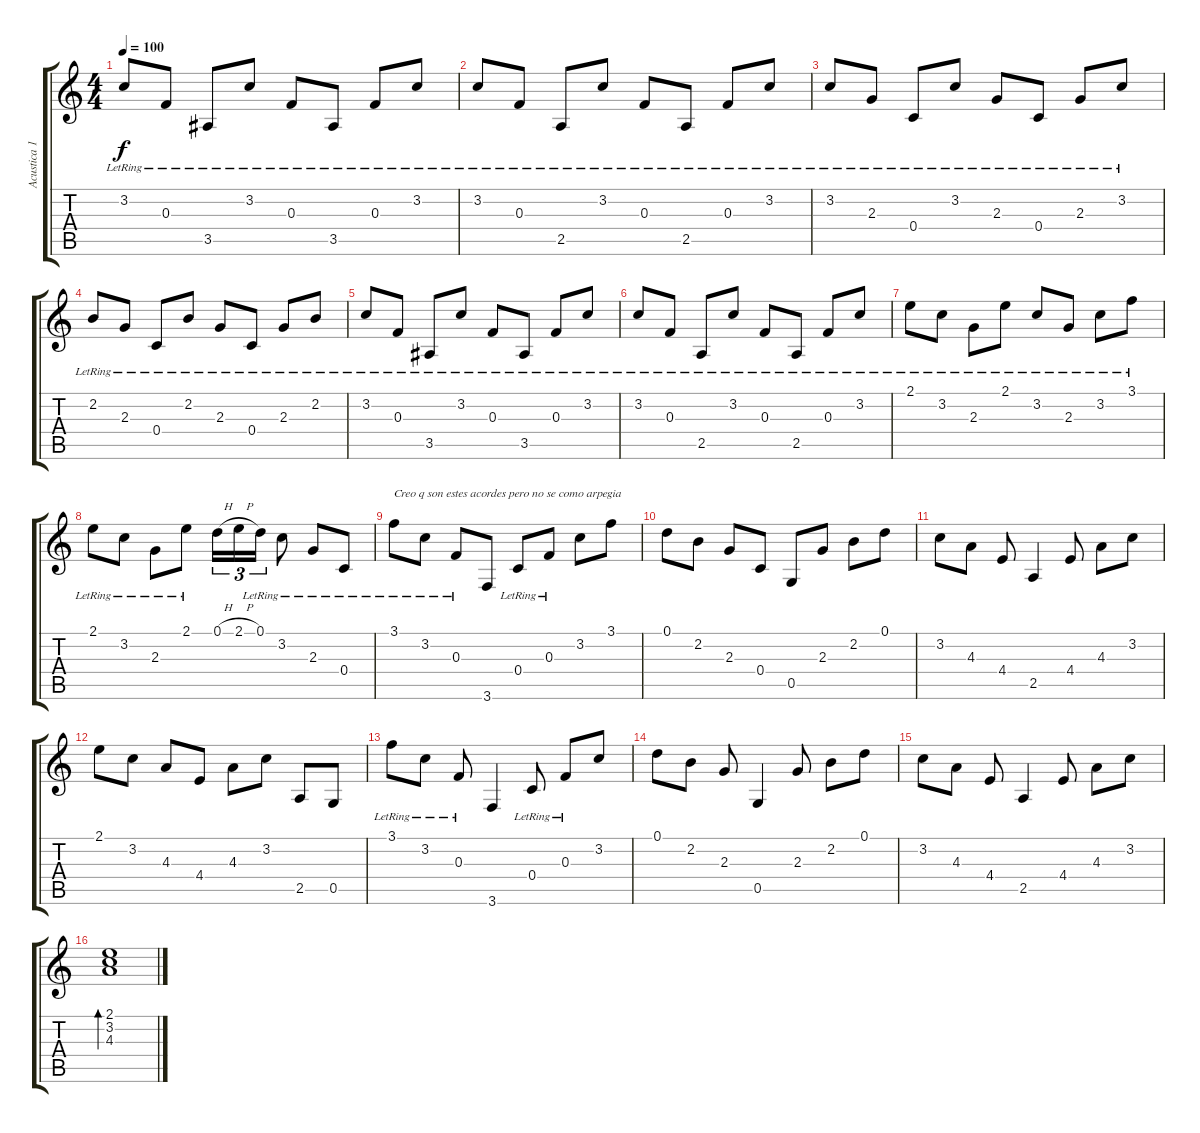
\track ("Acustica 1 " "Acustica 1") {instrument acousticguitarsteel}
\staff {score tabs}
\tuning (D4 A3 F3 C3 G2 D2) {hide}
\ts (4 4)
\tempo 100
\clef g2
\ks c
3.2{lr}.8{dy f} 0.3{lr}.8 3.5{lr}.8 3.2{lr}.8 0.3{lr}.8 3.5{lr}.8 0.3{lr}.8 3.2{lr}.8 |
3.2{lr}.8 0.3{lr}.8 2.5{lr}.8 3.2{lr}.8 0.3{lr}.8 2.5{lr}.8 0.3{lr}.8 3.2{lr}.8 |
3.2{lr}.8 2.3{lr}.8 0.4{lr}.8 3.2{lr}.8 2.3{lr}.8 0.4{lr}.8 2.3{lr}.8 3.2{lr}.8 |
2.2{lr}.8 2.3{lr}.8 0.4{lr}.8 2.2{lr}.8 2.3{lr}.8 0.4{lr}.8 2.3{lr}.8 2.2{lr}.8 |
3.2{lr}.8 0.3{lr}.8 3.5{lr}.8 3.2{lr}.8 0.3{lr}.8 3.5{lr}.8 0.3{lr}.8 3.2{lr}.8 |
3.2{lr}.8 0.3{lr}.8 2.5{lr}.8 3.2{lr}.8 0.3{lr}.8 2.5{lr}.8 0.3{lr}.8 3.2{lr}.8 |
2.1{lr}.8 3.2{lr}.8 2.3{lr}.8 2.1{lr}.8 3.2{lr}.8 2.3{lr}.8 3.2{lr}.8 3.1{lr}.8 |
2.1{lr}.8 3.2{lr}.8 2.3{lr}.8 2.1{lr}.8 0.1{h}.16{tu (3 2)} 2.1{h}.16{tu (3 2)} 0.1{lr}.16{tu (3 2)} 3.2{lr}.8 2.3{lr}.8 0.4{lr}.8 |
3.1{lr}.8{txt "Creo q son estes acordes pero no se como arpegia"} 3.2{lr}.8 0.3{lr}.8 3.6.8 0.4{lr}.8 0.3{lr}.8 3.2.8 3.1.8 |
0.1.8 2.2.8 2.3.8 0.4.8 0.5.8 2.3.8 2.2.8 0.1.8 |
3.2.8 4.3.8 4.4.8 2.5.4 4.4.8 4.3.8 3.2.8 |
2.1.8 3.2.8 4.3.8 4.4.8 4.3.8 3.2.8 2.5.8 0.5.8 |
3.1{lr}.8 3.2{lr}.8 0.3{lr}.8 3.6.4 0.4{lr}.8 0.3{lr}.8 3.2.8 |
0.1.8 2.2.8 2.3.8 0.5.4 2.3.8 2.2.8 0.1.8 |
3.2.8 4.3.8 4.4.8 2.5.4 4.4.8 4.3.8 3.2.8 |
(2.1 3.2 4.3).1{bd 240}
